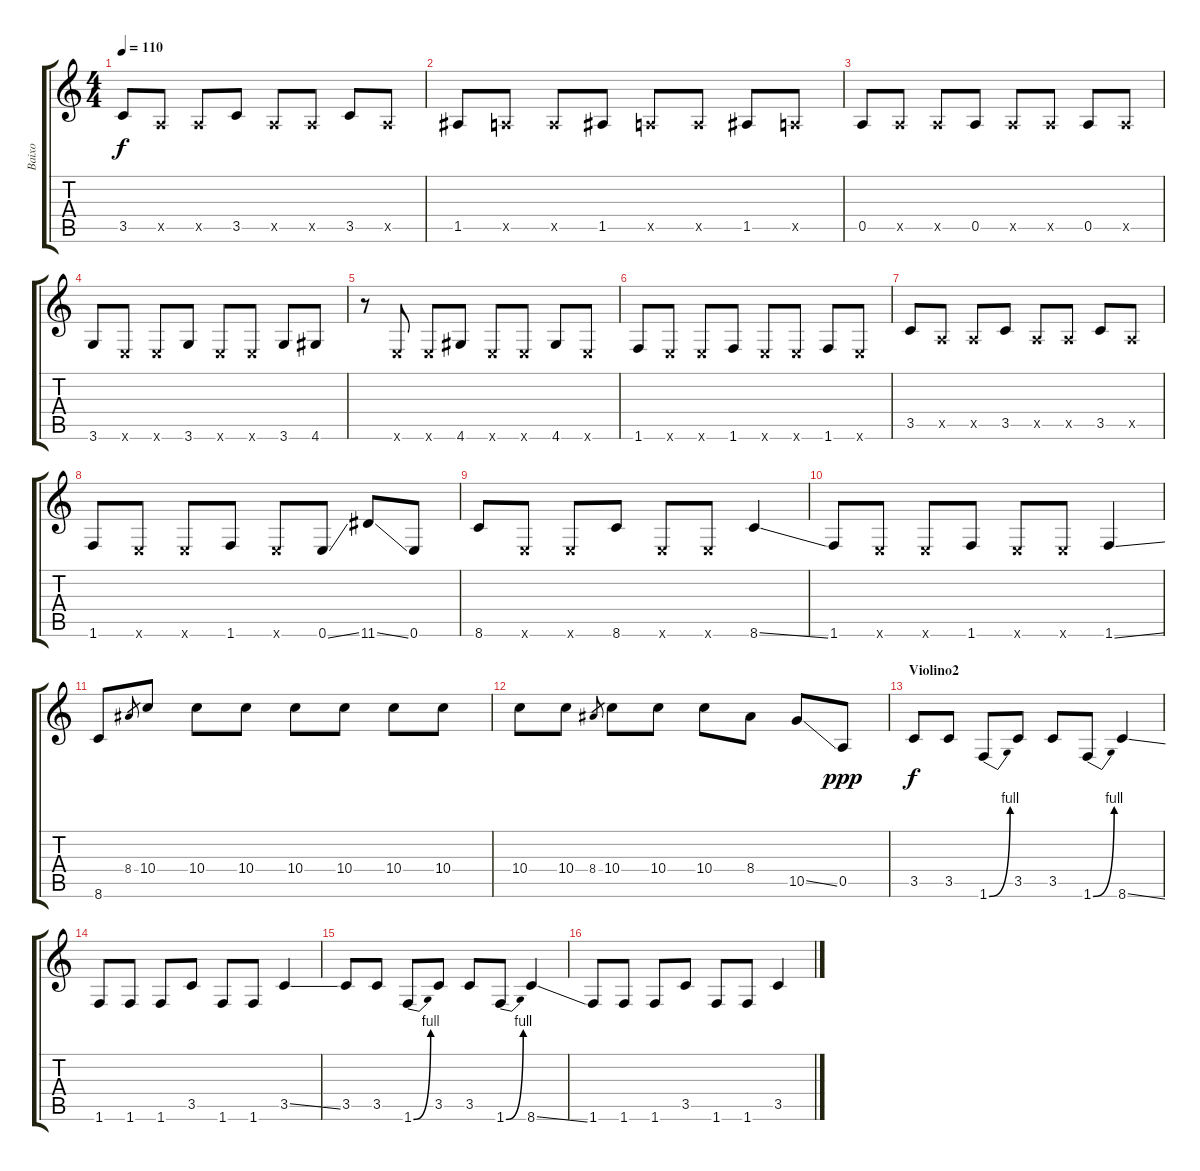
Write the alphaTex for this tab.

\track ("Baixo" "Baixo") {instrument fretlessbass}
\staff {score tabs}
\tuning (E4 B3 G3 D3 A2 E2) {hide}
\ts (4 4)
\tempo 110
\clef g2
\ks c
3.5.8{dy f} 0.5{x}.8 0.5{x}.8 3.5.8 0.5{x}.8 0.5{x}.8 3.5.8 0.5{x}.8 |
1.5.8 0.5{x}.8 0.5{x}.8 1.5.8 0.5{x}.8 0.5{x}.8 1.5.8 0.5{x}.8 |
0.5.8 0.5{x}.8 0.5{x}.8 0.5.8 0.5{x}.8 0.5{x}.8 0.5.8 0.5{x}.8 |
3.6.8 0.6{x}.8 0.6{x}.8 3.6.8 0.6{x}.8 0.6{x}.8 3.6.8 4.6.8 |
r.8 0.6{x}.8 0.6{x}.8 4.6.8 0.6{x}.8 0.6{x}.8 4.6.8 0.6{x}.8 |
1.6.8 0.6{x}.8 0.6{x}.8 1.6.8 0.6{x}.8 0.6{x}.8 1.6.8 0.6{x}.8 |
3.5.8 0.5{x}.8 0.5{x}.8 3.5.8 0.5{x}.8 0.5{x}.8 3.5.8 0.5{x}.8 |
1.6.8 0.6{x}.8 0.6{x}.8 1.6.8 0.6{x}.8 0.6{ss}.8 11.6{ss}.8 0.6.8 |
8.6.8 0.6{x}.8 0.6{x}.8 8.6.8 0.6{x}.8 0.6{x}.8 8.6{ss}.4 |
1.6.8 0.6{x}.8 0.6{x}.8 1.6.8 0.6{x}.8 0.6{x}.8 1.6{ss}.4 |
8.6.8 8.4.8{gr} 10.4.8 10.4.8 10.4.8 10.4.8 10.4.8 10.4.8 10.4.8 |
10.4.8 10.4.8 8.4.8{gr} 10.4.8 10.4.8 10.4.8 8.4.8 10.5{ss}.8 0.5.8{dy ppp} |
\section ("" "Violino2")
3.5.8{dy f} 3.5.8 1.6{be (bend 0 0 60 4)}.8 3.5.8 3.5.8 1.6{be (bend 0 0 60 4)}.8 8.6{ss}.4 |
1.6.8 1.6.8 1.6.8 3.5.8 1.6.8 1.6.8 3.5{ss}.4 |
3.5.8 3.5.8 1.6{be (bend 0 0 60 4)}.8 3.5.8 3.5.8 1.6{be (bend 0 0 60 4)}.8 8.6{ss}.4 |
1.6.8 1.6.8 1.6.8 3.5.8 1.6.8 1.6.8 3.5.4
